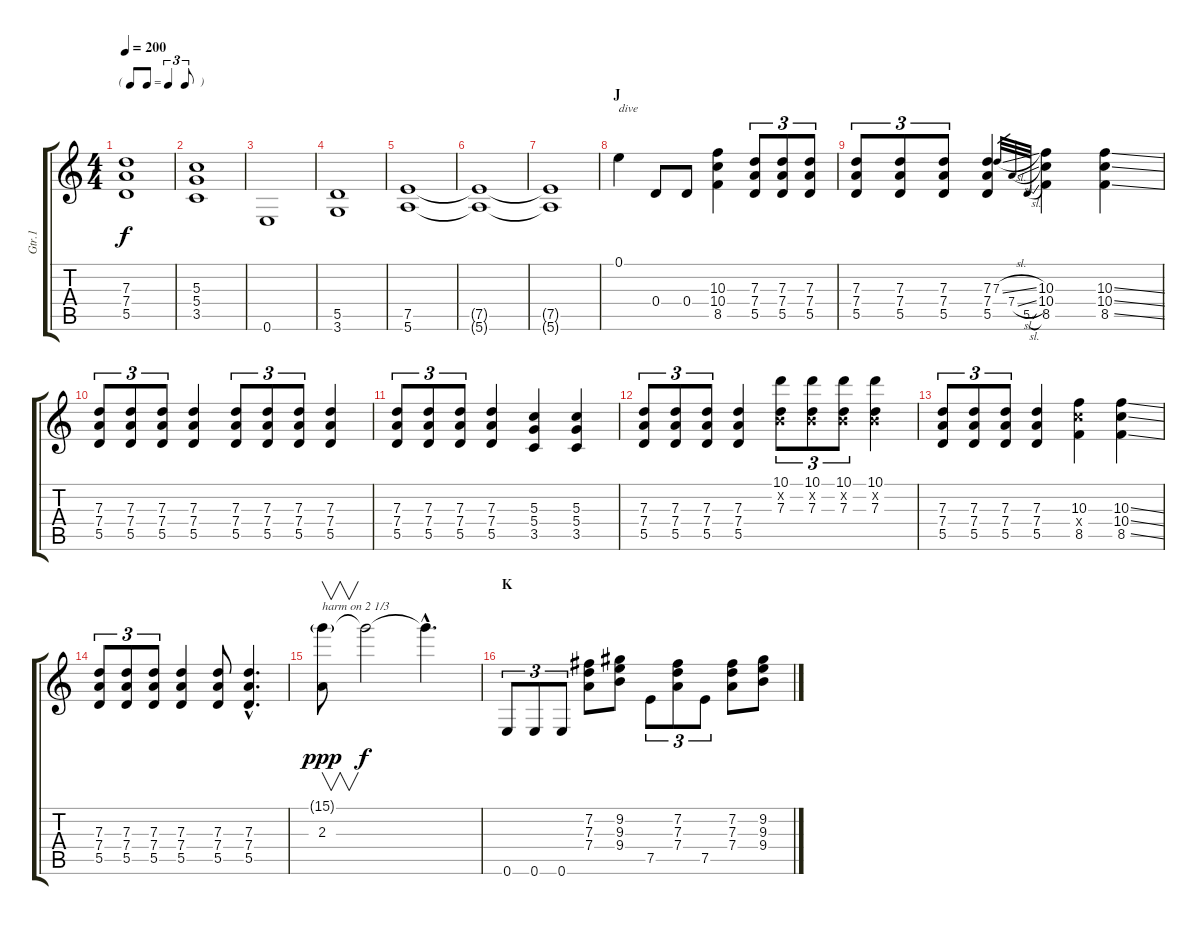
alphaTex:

\track ("Gtr.1" "Gtr.1") {instrument distortionguitar}
\staff {score tabs}
\tuning (E4 B3 G3 D3 A2 E2) {hide}
\ts (4 4)
\tf triplet8th
\tempo 200
\clef g2
\ks c
(7.3 7.4 5.5).1{dy f} |
(5.3 5.4 3.5).1 |
0.6.1 |
(5.5 3.6).1 |
(7.5 5.6).1 |
(7.5{t} 5.6{t}).1 |
(7.5{t} 5.6{t}).1 |
\section ("" "J")
0.1.4{txt "dive"} 0.4.8 0.4.8 (10.3 10.4 8.5).4 (7.3 7.4 5.5).8{tu (3 2)} (7.3 7.4 5.5).8{tu (3 2)} (7.3 7.4 5.5).8{tu (3 2)} |
(7.3 7.4 5.5).8{tu (3 2)} (7.3 7.4 5.5).8{tu (3 2)} (7.3 7.4 5.5).8{tu (3 2)} (7.3 7.4 5.5).4 7.3{sl}.32{gr} 7.4{sl}.32{gr} 5.5{sl}.32{gr} (10.3 10.4 8.5).4 (10.3{ss} 10.4{ss} 8.5{ss}).4 |
(7.3 7.4 5.5).8{tu (3 2)} (7.3 7.4 5.5).8{tu (3 2)} (7.3 7.4 5.5).8{tu (3 2)} (7.3 7.4 5.5).4 (7.3 7.4 5.5).8{tu (3 2)} (7.3 7.4 5.5).8{tu (3 2)} (7.3 7.4 5.5).8{tu (3 2)} (7.3 7.4 5.5).4 |
(7.3 7.4 5.5).8{tu (3 2)} (7.3 7.4 5.5).8{tu (3 2)} (7.3 7.4 5.5).8{tu (3 2)} (7.3 7.4 5.5).4 (5.3 5.4 3.5).4 (5.3 5.4 3.5).4 |
(7.3 7.4 5.5).8{tu (3 2)} (7.3 7.4 5.5).8{tu (3 2)} (7.3 7.4 5.5).8{tu (3 2)} (7.3 7.4 5.5).4 (10.1 0.2{x} 7.3).8{tu (3 2)} (10.1 0.2{x} 7.3).8{tu (3 2)} (10.1 0.2{x} 7.3).8{tu (3 2)} (10.1 0.2{x} 7.3).4 |
(7.3 7.4 5.5).8{tu (3 2)} (7.3 7.4 5.5).8{tu (3 2)} (7.3 7.4 5.5).8{tu (3 2)} (7.3 7.4 5.5).4 (10.3 10.4{x} 8.5).4 (10.3{ss} 10.4{ss} 8.5{ss}).4 |
(7.3 7.4 5.5).8{tu (3 2)} (7.3 7.4 5.5).8{tu (3 2)} (7.3 7.4 5.5).8{tu (3 2)} (7.3 7.4 5.5).4 (7.3 7.4 5.5).8 (7.3{hac} 7.4{hac} 5.5{hac}).4{d} |
(15.1{g} 2.3).8{v txt "harm on 2 1/3" dy ppp} 15.1{t}.2{dy f} 15.1{hac t}.4{d} |
\section ("" "K")
0.6.8{tu (3 2)} 0.6.8{tu (3 2)} 0.6.8{tu (3 2)} (7.2 7.3 7.4).8 (9.2 9.3 9.4).8 7.5.8{tu (3 2)} (7.2 7.3 7.4).8{tu (3 2)} 7.5.8{tu (3 2)} (7.2 7.3 7.4).8 (9.2 9.3 9.4).8
